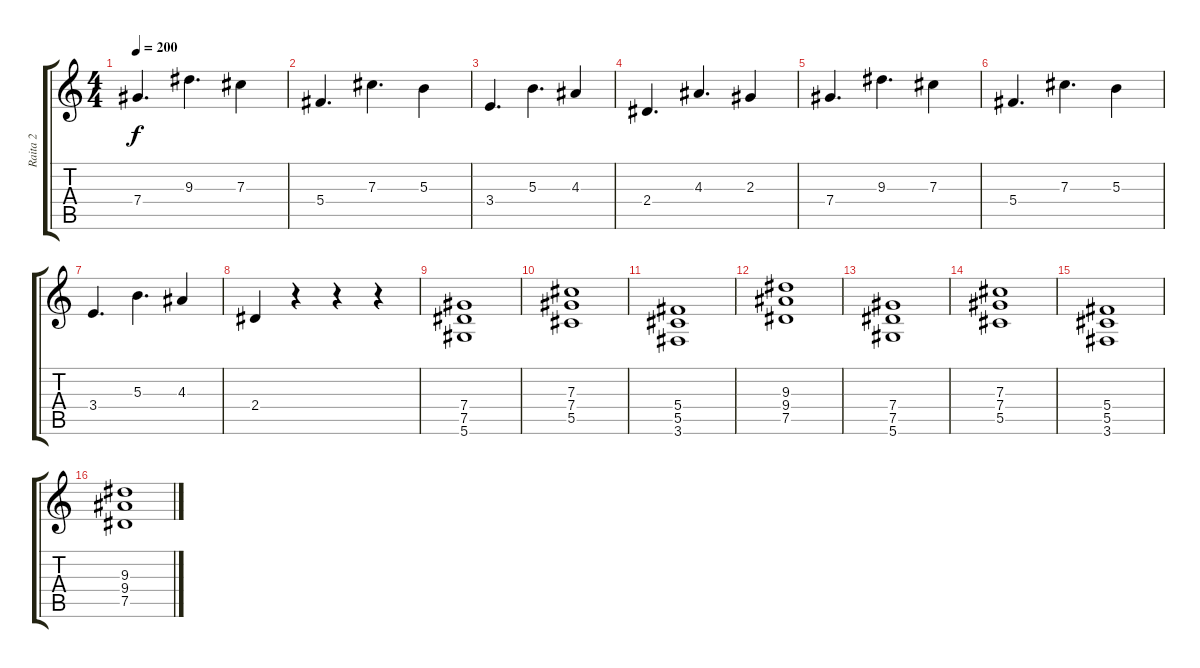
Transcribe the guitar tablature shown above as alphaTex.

\track ("Raita 2" "Raita 2") {instrument distortionguitar}
\staff {score tabs}
\tuning (Eb4 Bb3 Gb3 Db3 Ab2 Eb2) {hide}
\ts (4 4)
\tempo 200
\clef g2
\ks c
7.4.4{d dy f} 9.3.4{d} 7.3.4 |
5.4.4{d} 7.3.4{d} 5.3.4 |
3.4.4{d} 5.3.4{d} 4.3.4 |
2.4.4{d} 4.3.4{d} 2.3.4 |
7.4.4{d} 9.3.4{d} 7.3.4 |
5.4.4{d} 7.3.4{d} 5.3.4 |
3.4.4{d} 5.3.4{d} 4.3.4 |
2.4.4 r.4 r.4 r.4 |
(7.4 7.5 5.6).1 |
(7.3 7.4 5.5).1 |
(5.4 5.5 3.6).1 |
(9.3 9.4 7.5).1 |
(7.4 7.5 5.6).1 |
(7.3 7.4 5.5).1 |
(5.4 5.5 3.6).1 |
(9.3 9.4 7.5).1
